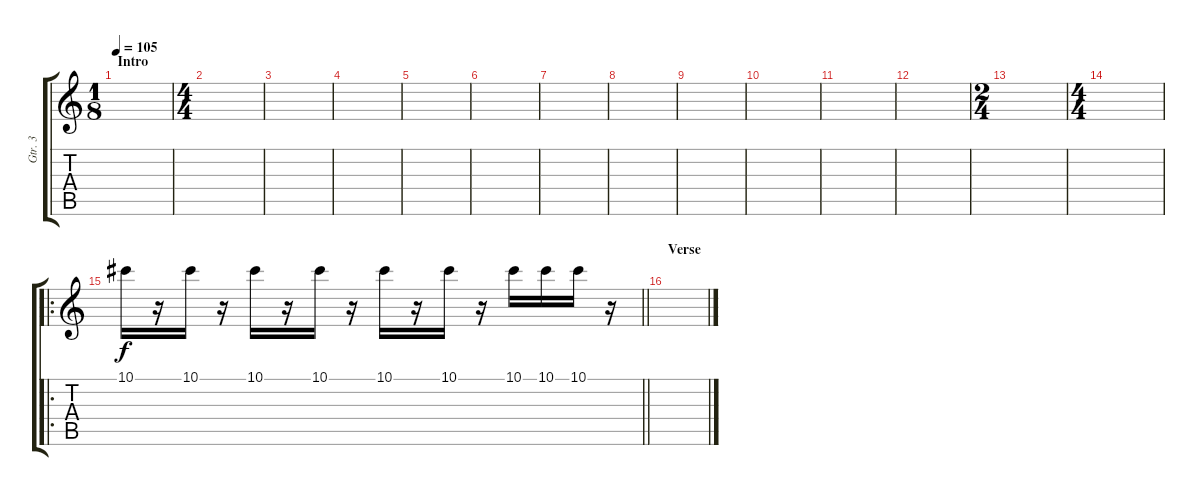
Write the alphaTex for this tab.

\track ("Gtr. 3" "Gtr. 3") {instrument overdrivenguitar}
\staff {score tabs}
\tuning (Eb4 Bb3 Gb3 Db3 Ab2 Eb2) {hide}
\ts (1 8)
\section ("" "Intro")
\tempo 105
\clef g2
\ks c
|
\ts (4 4)
|
|
|
|
|
|
|
|
|
|
|
\ts (2 4)
|
\ts (4 4)
|
\ro
\barLineRight lightlight
10.1.16 r.16 10.1.16 r.16 10.1.16 r.16 10.1.16 r.16 10.1.16 r.16 10.1.16 r.16 10.1.16 10.1.16 10.1.16 r.16 |
\section ("" "Verse")
